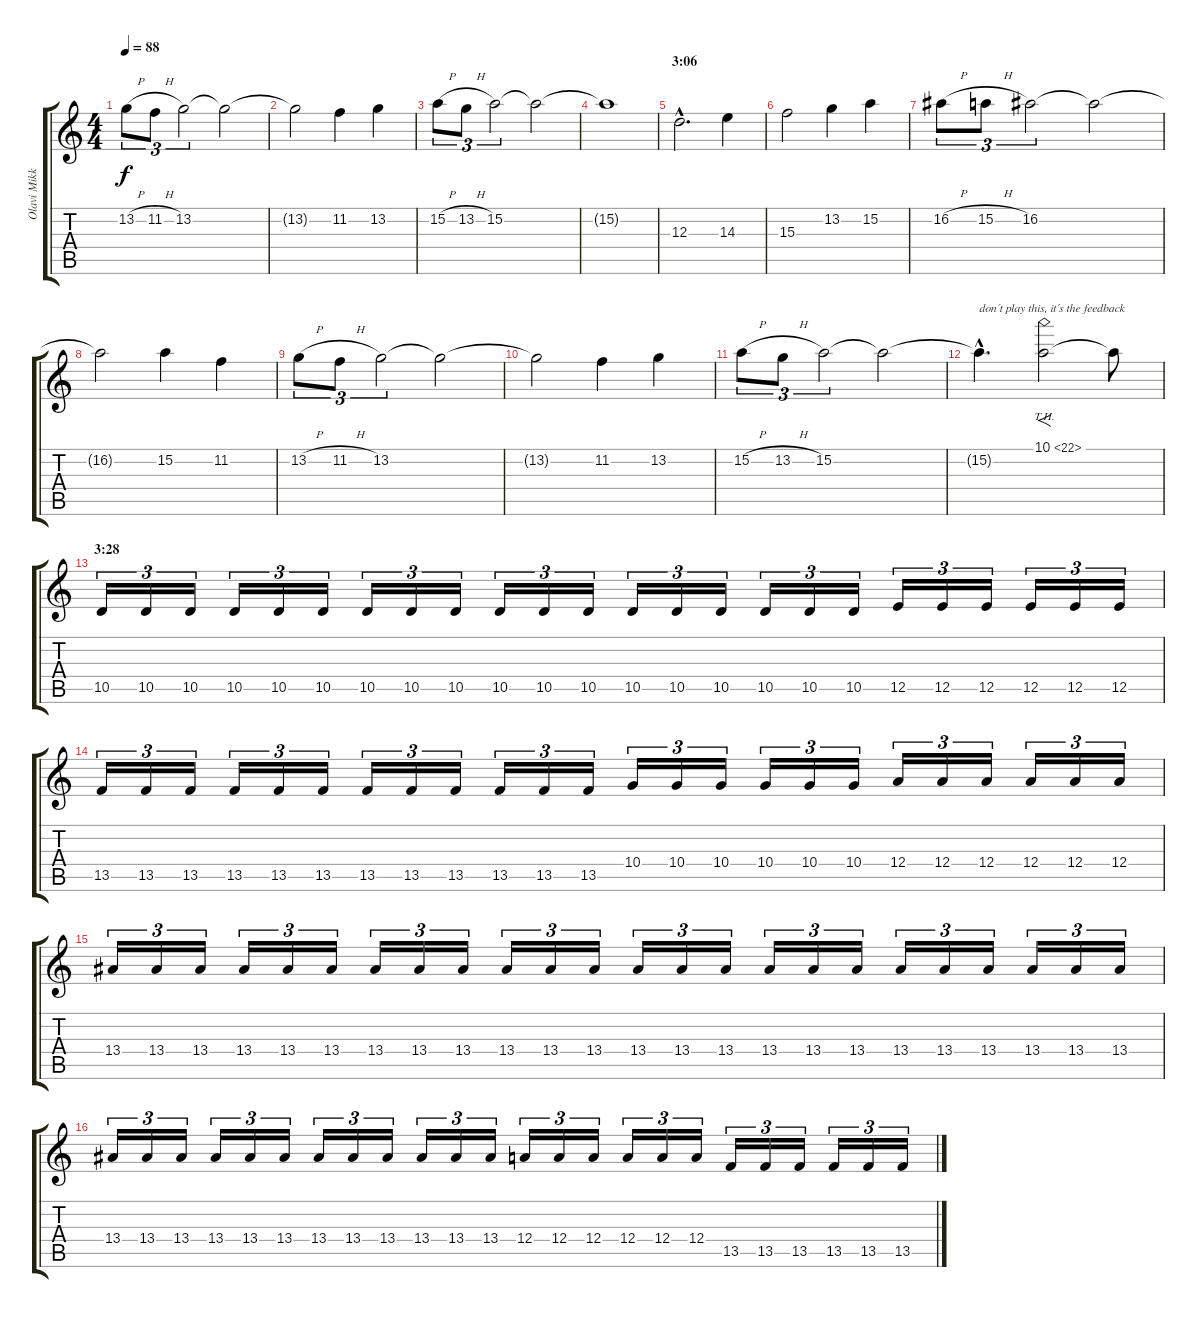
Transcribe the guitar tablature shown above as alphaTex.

\track ("Olavi Mikkonen" "Olavi Mikk") {instrument distortionguitar}
\staff {score tabs}
\tuning (B3 Gb3 D3 A2 E2 B1) {hide}
\ts (4 4)
\tempo 88
\clef g2
\ks c
13.2{h}.8{tu (3 2) dy f} 11.2{h}.8{tu (3 2)} 13.2.2{tu (3 2)} 13.2{t}.2 |
13.2{t}.2 11.2.4 13.2.4 |
15.2{h}.8{tu (3 2)} 13.2{h}.8{tu (3 2)} 15.2.2{tu (3 2)} 15.2{t}.2 |
15.2{t}.1 |
\section ("" "3:06")
12.3{hac}.2{d} 14.3.4 |
15.3.2 13.2.4 15.2.4 |
16.2{h}.8{tu (3 2)} 15.2{h}.8{tu (3 2)} 16.2.2{tu (3 2)} 16.2{t}.2 |
16.2{t}.2 15.2.4 11.2.4 |
13.2{h}.8{tu (3 2)} 11.2{h}.8{tu (3 2)} 13.2.2{tu (3 2)} 13.2{t}.2 |
13.2{t}.2 11.2.4 13.2.4 |
15.2{h}.8{tu (3 2)} 13.2{h}.8{tu (3 2)} 15.2.2{tu (3 2)} 15.2{t}.2 |
15.2{hac t}.4{d txt "don´t play this, it´s the feedback"} 10.1{th 12}.2{f} 10.1{t}.8 |
\section ("" "3:28")
10.5.16{tu (3 2)} 10.5.16{tu (3 2)} 10.5.16{tu (3 2)} 10.5.16{tu (3 2)} 10.5.16{tu (3 2)} 10.5.16{tu (3 2)} 10.5.16{tu (3 2)} 10.5.16{tu (3 2)} 10.5.16{tu (3 2)} 10.5.16{tu (3 2)} 10.5.16{tu (3 2)} 10.5.16{tu (3 2)} 10.5.16{tu (3 2)} 10.5.16{tu (3 2)} 10.5.16{tu (3 2)} 10.5.16{tu (3 2)} 10.5.16{tu (3 2)} 10.5.16{tu (3 2)} 12.5.16{tu (3 2)} 12.5.16{tu (3 2)} 12.5.16{tu (3 2)} 12.5.16{tu (3 2)} 12.5.16{tu (3 2)} 12.5.16{tu (3 2)} |
13.5.16{tu (3 2)} 13.5.16{tu (3 2)} 13.5.16{tu (3 2)} 13.5.16{tu (3 2)} 13.5.16{tu (3 2)} 13.5.16{tu (3 2)} 13.5.16{tu (3 2)} 13.5.16{tu (3 2)} 13.5.16{tu (3 2)} 13.5.16{tu (3 2)} 13.5.16{tu (3 2)} 13.5.16{tu (3 2)} 10.4.16{tu (3 2)} 10.4.16{tu (3 2)} 10.4.16{tu (3 2)} 10.4.16{tu (3 2)} 10.4.16{tu (3 2)} 10.4.16{tu (3 2)} 12.4.16{tu (3 2)} 12.4.16{tu (3 2)} 12.4.16{tu (3 2)} 12.4.16{tu (3 2)} 12.4.16{tu (3 2)} 12.4.16{tu (3 2)} |
13.4.16{tu (3 2)} 13.4.16{tu (3 2)} 13.4.16{tu (3 2)} 13.4.16{tu (3 2)} 13.4.16{tu (3 2)} 13.4.16{tu (3 2)} 13.4.16{tu (3 2)} 13.4.16{tu (3 2)} 13.4.16{tu (3 2)} 13.4.16{tu (3 2)} 13.4.16{tu (3 2)} 13.4.16{tu (3 2)} 13.4.16{tu (3 2)} 13.4.16{tu (3 2)} 13.4.16{tu (3 2)} 13.4.16{tu (3 2)} 13.4.16{tu (3 2)} 13.4.16{tu (3 2)} 13.4.16{tu (3 2)} 13.4.16{tu (3 2)} 13.4.16{tu (3 2)} 13.4.16{tu (3 2)} 13.4.16{tu (3 2)} 13.4.16{tu (3 2)} |
13.4.16{tu (3 2)} 13.4.16{tu (3 2)} 13.4.16{tu (3 2)} 13.4.16{tu (3 2)} 13.4.16{tu (3 2)} 13.4.16{tu (3 2)} 13.4.16{tu (3 2)} 13.4.16{tu (3 2)} 13.4.16{tu (3 2)} 13.4.16{tu (3 2)} 13.4.16{tu (3 2)} 13.4.16{tu (3 2)} 12.4.16{tu (3 2)} 12.4.16{tu (3 2)} 12.4.16{tu (3 2)} 12.4.16{tu (3 2)} 12.4.16{tu (3 2)} 12.4.16{tu (3 2)} 13.5.16{tu (3 2)} 13.5.16{tu (3 2)} 13.5.16{tu (3 2)} 13.5.16{tu (3 2)} 13.5.16{tu (3 2)} 13.5.16{tu (3 2)}
